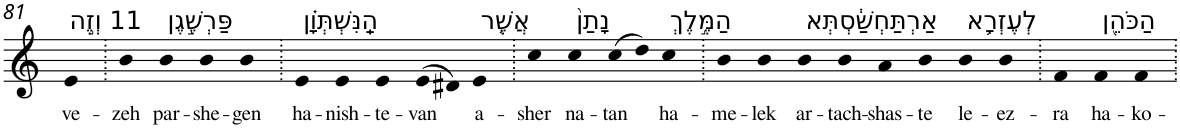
**kern	**text
*part1	*part1
*staff1	*staff1
*I"Piano	*
*I'Pno	*
!!LO:PB:g=z
*clefG2	*
*k[]	*
=81	=81
!LO:TX:a:t=11 וְזֶ֣ה	!
!	!LO:LY:b
4e	ve-
=82.	=82.
!	!LO:LY:b
4b	-zeh
!LO:TX:a:t=פַּרְשֶׁ֣גֶן	!
!	!LO:LY:b
4b	par-
!	!LO:LY:b
4b	-she-
!	!LO:LY:b
4b	-gen
=83.	=83.
!LO:TX:a:t=הַֽנִּשְׁתְּוָ֗ן	!
!	!LO:LY:b
4e	ha-
!	!LO:LY:b
4e	-nish-
!	!LO:LY:b
4e	-te-
!	!LO:LY:b
(>8e	-van
8d#X)	.
!LO:TX:a:t=אֲשֶׁ֤ר	!
!	!LO:LY:b
4e	a-
=84.	=84.
!	!LO:LY:b
4cc	-sher
!LO:TX:a:t=נָתַן֙	!
!	!LO:LY:b
4cc	na-
!	!LO:LY:b
(>8cc	-tan
8dd)	.
!LO:TX:a:t=הַמֶּ֣לֶךְ	!
!	!LO:LY:b
4cc	ha-
=85.	=85.
!	!LO:LY:b
4b	-me-
!	!LO:LY:b
4b	-lek
!LO:TX:a:t=אַרְתַּחְשַׁ֔סְתְּא	!
!	!LO:LY:b
4b	ar-
!	!LO:LY:b
4b	-tach-
!	!LO:LY:b
4a	-shas-
!	!LO:LY:b
4b	-te
!LO:TX:a:t=לְעֶזְרָ֥א	!
!	!LO:LY:b
4b	le-
!	!LO:LY:b
4b	-ez-
=86.	=86.
!	!LO:LY:b
4f	-ra
!LO:TX:a:t=הַכֹּהֵ֖ן	!
!	!LO:LY:b
4f	ha-
!	!LO:LY:b
4f	-ko-
=.	=.
*-	*-
